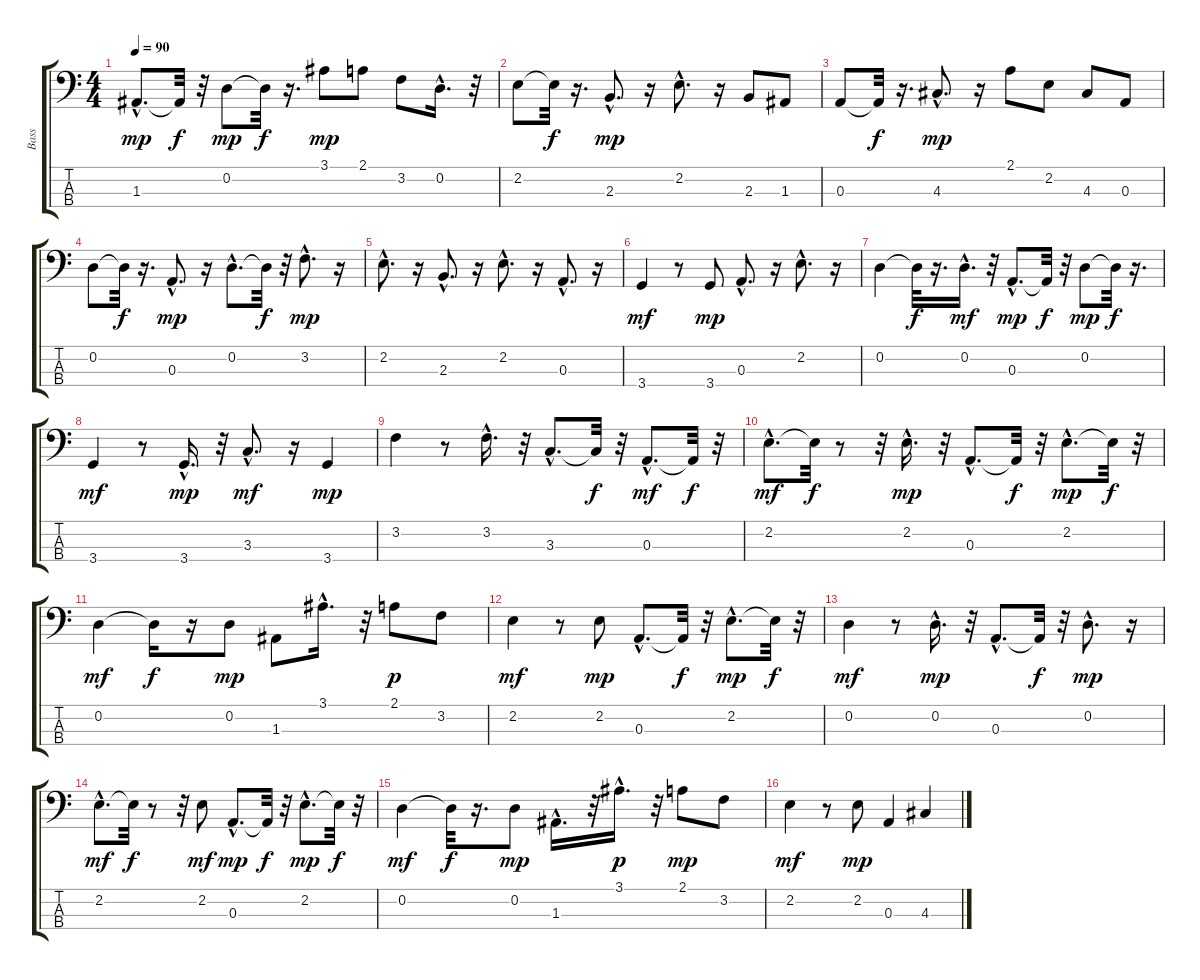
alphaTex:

\track ("Bass" "Bass") {instrument electricbassfinger}
\staff {score tabs}
\tuning (G2 D2 A1 E1) {hide}
\ts (4 4)
\tempo 90
\clef f4
\ks c
1.3{hac}.8{d dy mp} 1.3{t}.32{dy f} r.32 0.2.8{dy mp} 0.2{t}.32{dy f} r.16{d} 3.1.8{dy mp} 2.1.8 3.2.8 0.2{hac}.16{d} r.32 |
2.2.8 2.2{t}.32{dy f} r.16{d} 2.3{hac}.8{d dy mp} r.16 2.2{hac}.8{d} r.16 2.3.8 1.3.8 |
0.3.8 0.3{t}.32{dy f} r.16{d} 4.3{hac}.8{d dy mp} r.16 2.1.8 2.2.8 4.3.8 0.3.8 |
0.2.8 0.2{t}.32{dy f} r.16{d} 0.3{hac}.8{d dy mp} r.16 0.2{hac}.8{d} 0.2{t}.32{dy f} r.32 3.2{hac}.8{d dy mp} r.16 |
2.2{hac}.8{d} r.16 2.3{hac}.8{d} r.16 2.2{hac}.8{d} r.16 0.3{hac}.8{d} r.16 |
3.4.4{dy mf} r.8 3.4.8{dy mp} 0.3{hac}.8{d} r.16 2.2{hac}.8{d} r.16 |
0.2.4 0.2{t}.32{dy f} r.16{d} 0.2{hac}.16{d dy mf} r.32 0.3{hac}.8{d dy mp} 0.3{t}.32{dy f} r.32 0.2.8{dy mp} 0.2{t}.32{dy f} r.16{d} |
3.4.4{dy mf} r.8 3.4{hac}.16{d dy mp} r.32 3.3{hac}.8{d dy mf} r.16 3.4.4{dy mp} |
3.2.4 r.8 3.2{hac}.16{d} r.32 3.3{hac}.8{d} 3.3{t}.32{dy f} r.32 0.3{hac}.8{d dy mf} 0.3{t}.32{dy f} r.32 |
2.2{hac}.8{d dy mf} 2.2{t}.32{dy f} r.8 r.32 2.2{hac}.16{d dy mp} r.32 0.3{hac}.8{d} 0.3{t}.32{dy f} r.32 2.2{hac}.8{d dy mp} 2.2{t}.32{dy f} r.32 |
0.2.4{dy mf} 0.2{t}.16{dy f} r.16 0.2.8{dy mp} 1.3.8 3.1{hac}.16{d} r.32 2.1.8{dy p} 3.2.8 |
2.2.4{dy mf} r.8 2.2.8{dy mp} 0.3{hac}.8{d} 0.3{t}.32{dy f} r.32 2.2{hac}.8{d dy mp} 2.2{t}.32{dy f} r.32 |
0.2.4{dy mf} r.8 0.2{hac}.16{d dy mp} r.32 0.3{hac}.8{d} 0.3{t}.32{dy f} r.32 0.2{hac}.8{d dy mp} r.16 |
2.2{hac}.8{d dy mf} 2.2{t}.32{dy f} r.8 r.32 2.2.8{dy mf} 0.3{hac}.8{d dy mp} 0.3{t}.32{dy f} r.32 2.2{hac}.8{d dy mp} 2.2{t}.32{dy f} r.32 |
0.2.4{dy mf} 0.2{t}.32{dy f} r.16{d} 0.2.8{dy mp} 1.3{hac}.16{d} r.32 3.1{hac}.16{d dy p} r.32 2.1.8{dy mp} 3.2.8 |
2.2.4{dy mf} r.8 2.2.8{dy mp} 0.3.4 4.3.4
